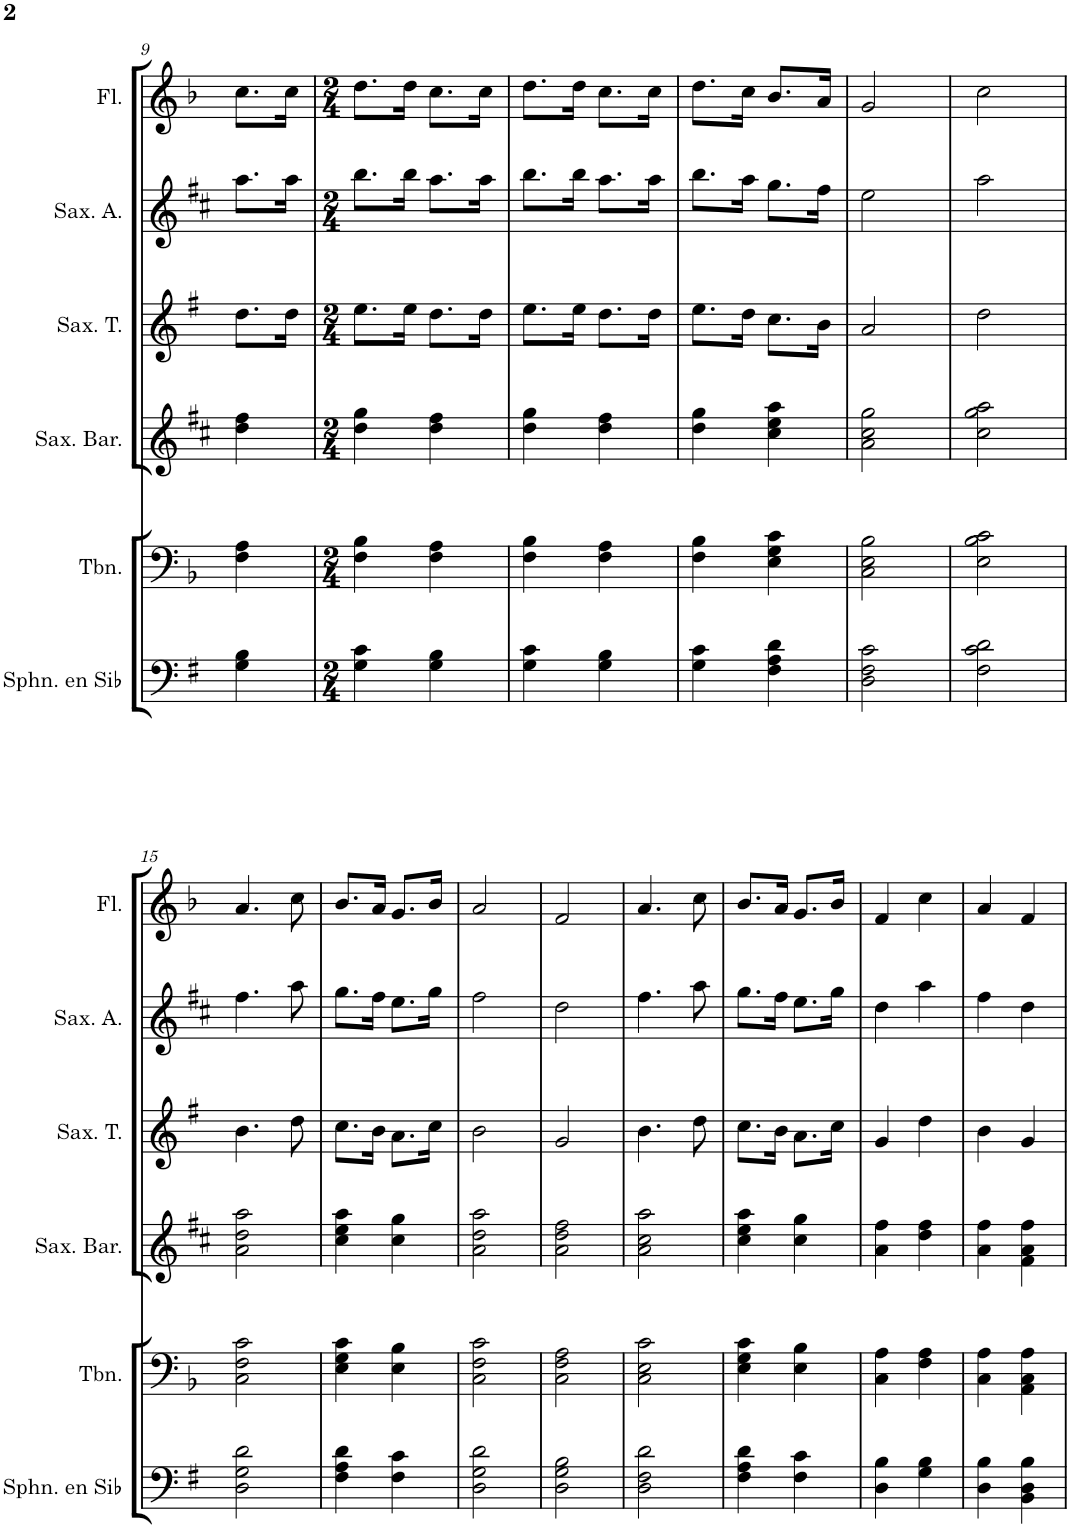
**kern	**kern	**kern	**kern	**kern	**kern
*part6	*part5	*part4	*part3	*part2	*part1
*staff6	*staff5	*staff4	*staff3	*staff2	*staff1
*I"Sousaphone en Sib	*I"Trombone	*I"Saxophone baryton	*I"Saxophone ténor	*I"Saxophone alto	*I"Flûte
*I'Sphn. en Sib	*I'Tbn.	*I'Sax. Bar.	*I'Sax. T.	*I'Sax. A.	*I'Fl.
!!LO:PB:g=z
*clefF4	*clefF4	*clefG2	*clefG2	*clefG2	*clefG2
*Trd8c14	*	*Trd12c21	*Trd8c14	*Trd5c9	*
*k[f#]	*k[b-]	*k[f#c#]	*k[f#]	*k[f#c#]	*k[b-]
*M1/4	*M1/4	*M1/4	*M1/4	*M1/4	*M1/4
=9	=9	=9	=9	=9	=9
4G\ 4B\	4F\ 4A\	4dd\ 4ff#\	8.dd\L	8.aa\L	8.cc\L
.	.	.	16dd\Jk	16aa\Jk	16cc\Jk
=10	=10	=10	=10	=10	=10
*M2/4	*M2/4	*M2/4	*M2/4	*M2/4	*M2/4
4G\ 4c\	4F\ 4B-\	4dd\ 4gg\	8.ee\L	8.bb\L	8.dd\L
.	.	.	16ee\Jk	16bb\Jk	16dd\Jk
4G\ 4B\	4F\ 4A\	4dd\ 4ff#\	8.dd\L	8.aa\L	8.cc\L
.	.	.	16dd\Jk	16aa\Jk	16cc\Jk
=11	=11	=11	=11	=11	=11
4G\ 4c\	4F\ 4B-\	4dd\ 4gg\	8.ee\L	8.bb\L	8.dd\L
.	.	.	16ee\Jk	16bb\Jk	16dd\Jk
4G\ 4B\	4F\ 4A\	4dd\ 4ff#\	8.dd\L	8.aa\L	8.cc\L
.	.	.	16dd\Jk	16aa\Jk	16cc\Jk
=12	=12	=12	=12	=12	=12
4G\ 4c\	4F\ 4B-\	4dd\ 4gg\	8.ee\L	8.bb\L	8.dd\L
.	.	.	16dd\Jk	16aa\Jk	16cc\Jk
4F#\ 4A\ 4d\	4E\ 4G\ 4c\	4cc#\ 4ee\ 4aa\	8.cc\L	8.gg\L	8.b-/L
.	.	.	16b\Jk	16ff#\Jk	16a/Jk
=13	=13	=13	=13	=13	=13
2D\ 2F#\ 2c\	2C\ 2E\ 2B-\	2a\ 2cc#\ 2gg\	2a/	2ee\	2g/
=14	=14	=14	=14	=14	=14
2F#\ 2c\ 2d\	2E\ 2B-\ 2c\	2cc#\ 2gg\ 2aa\	2dd\	2aa\	2cc\
!!LO:LB:g=z
=15	=15	=15	=15	=15	=15
2D\ 2G\ 2d\	2C\ 2F\ 2c\	2a\ 2dd\ 2aa\	4.b\	4.ff#\	4.a/
.	.	.	8dd\	8aa\	8cc\
=16	=16	=16	=16	=16	=16
4F#\ 4A\ 4d\	4E\ 4G\ 4c\	4cc#\ 4ee\ 4aa\	8.cc\L	8.gg\L	8.b-/L
.	.	.	16b\Jk	16ff#\Jk	16a/Jk
4F#\ 4c\	4E\ 4B-\	4cc#\ 4gg\	8.a\L	8.ee\L	8.g/L
.	.	.	16cc\Jk	16gg\Jk	16b-/Jk
=17	=17	=17	=17	=17	=17
2D\ 2G\ 2d\	2C\ 2F\ 2c\	2a\ 2dd\ 2aa\	2b\	2ff#\	2a/
=18	=18	=18	=18	=18	=18
2D\ 2G\ 2B\	2C\ 2F\ 2A\	2a\ 2dd\ 2ff#\	2g/	2dd\	2f/
=19	=19	=19	=19	=19	=19
2D\ 2F#\ 2d\	2C\ 2E\ 2c\	2a\ 2cc#\ 2aa\	4.b\	4.ff#\	4.a/
.	.	.	8dd\	8aa\	8cc\
=20	=20	=20	=20	=20	=20
4F#\ 4A\ 4d\	4E\ 4G\ 4c\	4cc#\ 4ee\ 4aa\	8.cc\L	8.gg\L	8.b-/L
.	.	.	16b\Jk	16ff#\Jk	16a/Jk
4F#\ 4c\	4E\ 4B-\	4cc#\ 4gg\	8.a\L	8.ee\L	8.g/L
.	.	.	16cc\Jk	16gg\Jk	16b-/Jk
=21	=21	=21	=21	=21	=21
4D\ 4B\	4C\ 4A\	4a\ 4ff#\	4g/	4dd\	4f/
4G\ 4B\	4F\ 4A\	4dd\ 4ff#\	4dd\	4aa\	4cc\
=22	=22	=22	=22	=22	=22
4D\ 4B\	4C\ 4A\	4a\ 4ff#\	4b\	4ff#\	4a/
4BB\ 4D\ 4B\	4AA\ 4C\ 4A\	4f#\ 4a\ 4ff#\	4g/	4dd\	4f/
=	=	=	=	=	=
*-	*-	*-	*-	*-	*-
